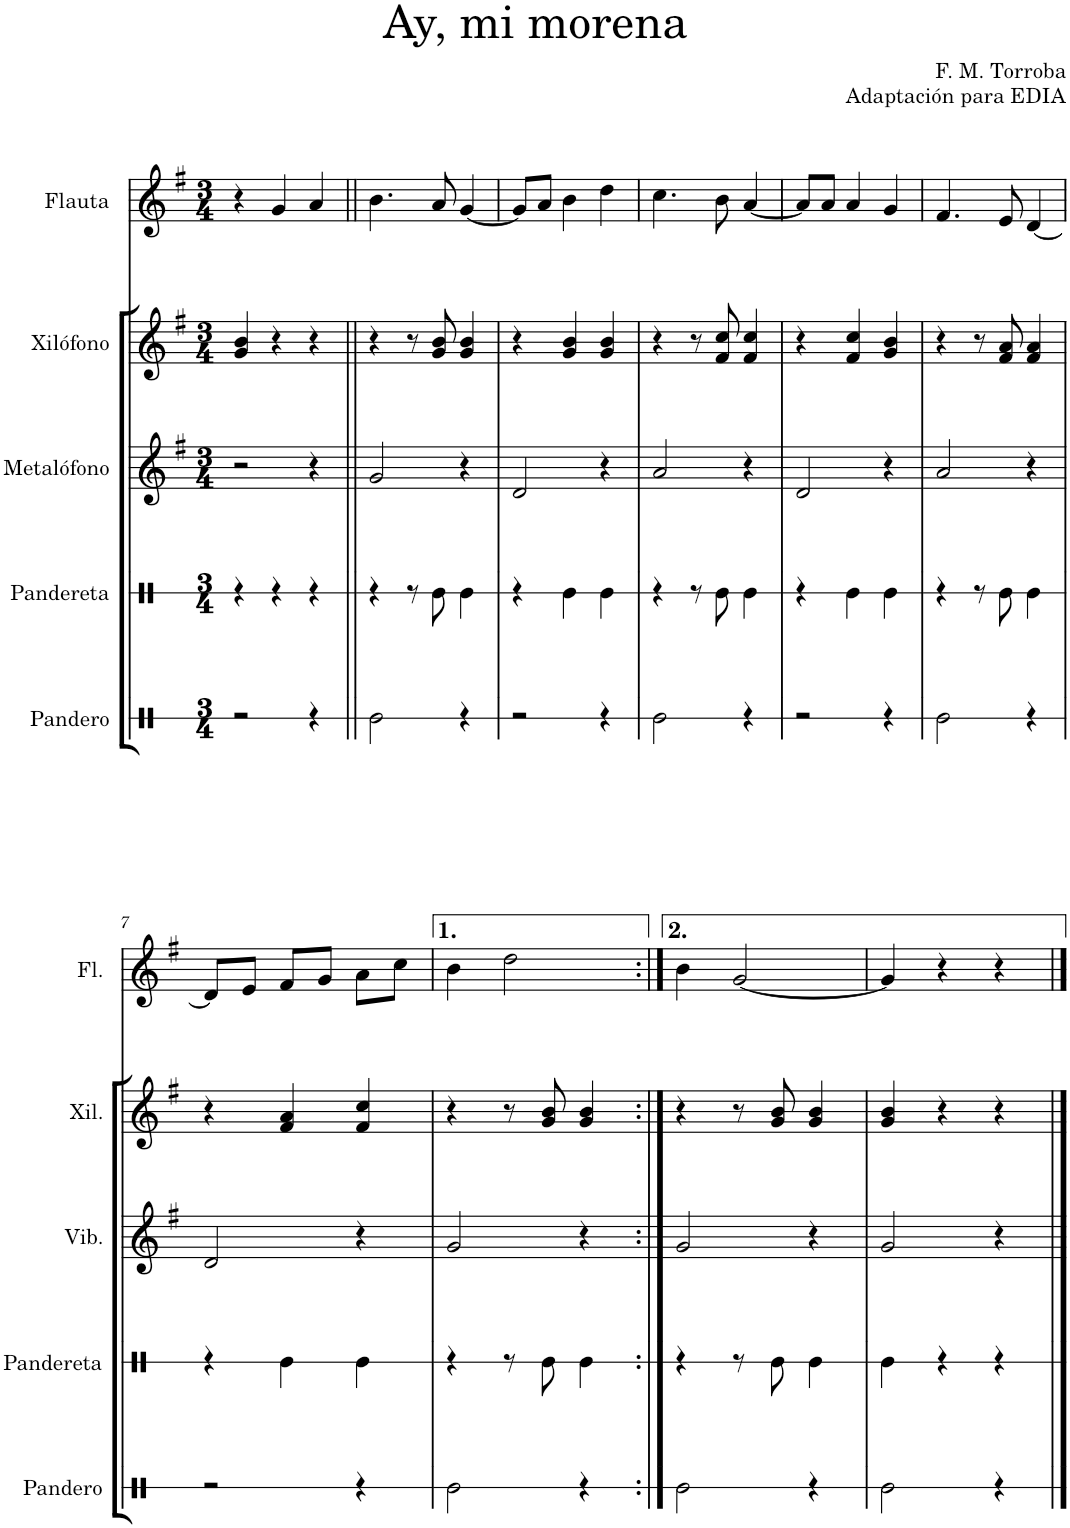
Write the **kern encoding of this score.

**kern	**kern	**kern	**kern	**kern
*part5	*part4	*part3	*part2	*part1
*staff5	*staff4	*staff3	*staff2	*staff1
*I"Pandero	*I"Pandereta	*I"Metalófono	*I"Xilófono	*I"Flauta
*I'Pandero	*I'Pandereta	*	*I'Xil.	*I'Fl.
*stria1	*stria1	*	*	*
*clefX	*clefX	*clefG2	*clefG2	*clefG2
*	*	*	*Trd-7c-12	*
*k[]	*k[]	*k[f#]	*k[f#]	*k[f#]
*M3/4	*M3/4	*M3/4	*M3/4	*M3/4
=1	=1	=1	=1	=1
2r	4r	2r	4g/ 4b/	4r
.	4r	.	4r	4g/
4r	4r	4r	4r	4a/
=2||	=2||	=2||	=2||	=2||
2Re\	4r	2g/	4r	4.b\
.	8r	.	8r	.
.	8Re\	.	8g/ 8b/	8a/
4r	4Re\	4r	4g/ 4b/	[4g/
=3	=3	=3	=3	=3
2r	4r	2d/	4r	8g/L]
.	.	.	.	8a/J
.	4Re\	.	4g/ 4b/	4b\
4r	4Re\	4r	4g/ 4b/	4dd\
=4	=4	=4	=4	=4
2Re\	4r	2a/	4r	4.cc\
.	8r	.	8r	.
.	8Re\	.	8f#/ 8cc/	8b\
4r	4Re\	4r	4f#/ 4cc/	[4a/
=5	=5	=5	=5	=5
2r	4r	2d/	4r	8a/L]
.	.	.	.	8a/J
.	4Re\	.	4f#/ 4cc/	4a/
4r	4Re\	4r	4g/ 4b/	4g/
=6	=6	=6	=6	=6
2Re\	4r	2a/	4r	4.f#/
.	8r	.	8r	.
.	8Re\	.	8f#/ 8a/	8e/
4r	4Re\	4r	4f#/ 4a/	[4d/
!!LO:LB:g=z
=7	=7	=7	=7	=7
2r	4r	2d/	4r	8d/L]
.	.	.	.	8e/J
.	4Re\	.	4f#/ 4a/	8f#/L
.	.	.	.	8g/J
4r	4Re\	4r	4f#/ 4cc/	8a\L
.	.	.	.	8cc\J
=8	=8	=8	=8	=8
2Re\	4r	2g/	4r	4b\
.	8r	.	8r	2dd\
.	8Re\	.	8g/ 8b/	.
4r	4Re\	4r	4g/ 4b/	.
=9:|!	=9:|!	=9:|!	=9:|!	=9:|!
2Re\	4r	2g/	4r	4b\
.	8r	.	8r	[2g/
.	8Re\	.	8g/ 8b/	.
4r	4Re\	4r	4g/ 4b/	.
=10	=10	=10	=10	=10
2Re\	4Re\	2g/	4g/ 4b/	4g/]
.	4r	.	4r	4r
4r	4r	4r	4r	4r
==	==	==	==	==
*-	*-	*-	*-	*-
